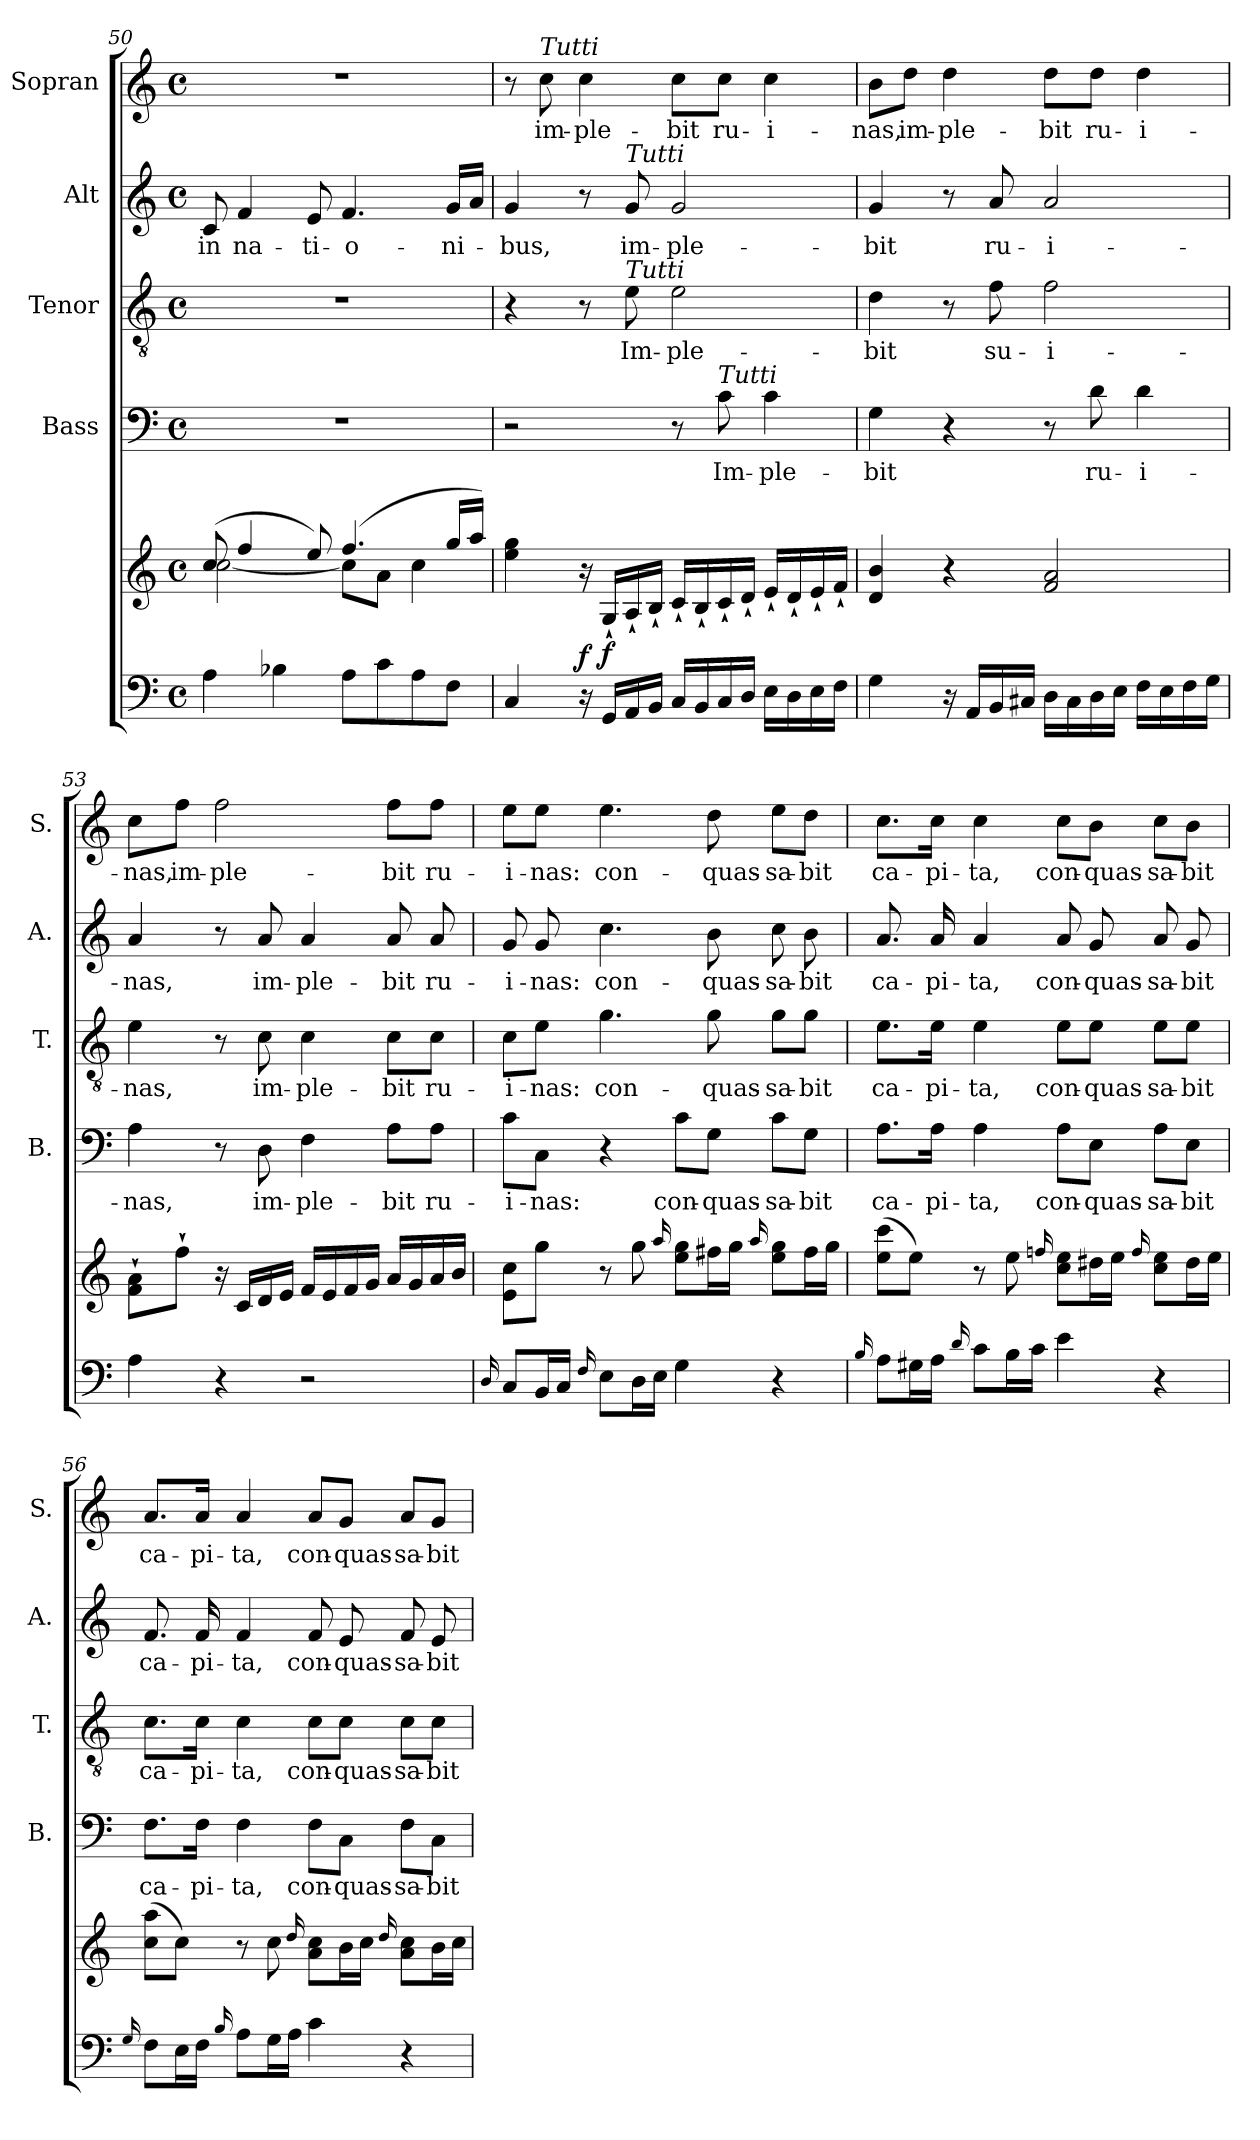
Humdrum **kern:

**kern	**kern	**dynam	**kern	**text	**kern	**text	**kern	**text	**kern	**text
*part5	*part5	*part5	*part4	*part4	*part3	*part3	*part2	*part2	*part1	*part1
*staff6	*staff5	*staff5/6	*staff4	*staff4	*staff3	*staff3	*staff2	*staff2	*staff1	*staff1
*	*	*	*I"Bass	*	*I"Tenor	*	*I"Alt	*	*I"Sopran	*
*	*	*	*I'B.	*	*I'T.	*	*I'A.	*	*I'S.	*
*clefF4	*clefG2	*	*clefF4	*	*clefGv2	*	*clefG2	*	*clefG2	*
*k[]	*k[]	*	*k[]	*	*k[]	*	*k[]	*	*k[]	*
*C:	*C:	*	*C:	*	*C:	*	*C:	*	*C:	*
*M4/4	*M4/4	*	*M4/4	*	*M4/4	*	*M4/4	*	*M4/4	*
*met(c)	*met(c)	*	*met(c)	*	*met(c)	*	*met(c)	*	*met(c)	*
=50	=50	=50	=50	=50	=50	=50	=50	=50	=50	=50
*	*^	*	*	*	*	*	*	*	*	*
!	!	!	!	!	!	!	!	!	!LO:LY:b	!	!
4A\	(8cc/	[<2cc\	.	1r	.	1r	.	8c/	in	1r	.
!	!	!	!	!	!	!	!	!	!LO:LY:b	!	!
.	4ff/	.	.	.	.	.	.	4f/	na-	.	.
4B-X\	.	.	.	.	.	.	.	.	.	.	.
!	!	!	!	!	!	!	!	!	!LO:LY:b	!	!
.	8ee/)	.	.	.	.	.	.	8e/	-ti-	.	.
!	!	!	!	!	!	!	!	!	!LO:LY:b	!	!
8A\L	(4.ff/	8cc\L]	.	.	.	.	.	4.f/	-o-	.	.
8c\	.	8a\J	.	.	.	.	.	.	.	.	.
8A\	.	4cc\	.	.	.	.	.	.	.	.	.
!	!	!	!	!	!	!	!	!	!LO:LY:b	!	!
8F\J	16gg/LL	.	.	.	.	.	.	16g/LL	-ni-	.	.
.	16aa/JJ)	.	.	.	.	.	.	16a/JJ	.	.	.
*	*v	*v	*	*	*	*	*	*	*	*	*
=51	=51	=51	=51	=51	=51	=51	=51	=51	=51	=51
!	!	!	!	!	!	!	!	!LO:LY:b	!	!
4C/	4ee\ 4gg\	.	2r	.	4r	.	4g/	-bus,	8r	.
!	!	!	!	!	!	!	!	!	!LO:TX:a:i:t=Tutti	!
!	!	!	!	!	!	!	!	!	!	!LO:LY:b
.	.	.	.	.	.	.	.	.	8cc\	im-
!	!	!LO:DY:a=2	!	!	!	!	!	!	!	!LO:LY:b
16r	16r	f	.	.	8r	.	8r	.	4cc\	-ple-
!	!	!LO:DY:b	!	!	!	!	!	!	!	!
16GG/LL	16G`</LL	f	.	.	.	.	.	.	.	.
!	!	!	!	!	!	!	!LO:TX:a:i:t=Tutti	!	!	!
!	!	!	!	!	!LO:TX:a:i:t=Tutti	!	!	!	!	!
!	!	!	!	!	!	!LO:LY:b	!	!LO:LY:b	!	!
16AA/	16A`</	.	.	.	8e\	Im-	8g/	im-	.	.
16BB/JJ	16B`</JJ	.	.	.	.	.	.	.	.	.
!	!	!	!	!	!	!LO:LY:b	!	!LO:LY:b	!	!LO:LY:b
16C/LL	16c`</LL	.	8r	.	2e\	-ple-	2g/	-ple-	8cc\L	-bit
16BB/	16B`</	.	.	.	.	.	.	.	.	.
!	!	!	!LO:TX:a:i:t=Tutti	!	!	!	!	!	!	!
!	!	!	!	!LO:LY:b	!	!	!	!	!	!LO:LY:b
16C/	16c`</	.	8c\	Im-	.	.	.	.	8cc\J	ru-
16D/JJ	16d`</JJ	.	.	.	.	.	.	.	.	.
!	!	!	!	!LO:LY:b	!	!	!	!	!	!LO:LY:b
16E\LL	16e`</LL	.	4c\	-ple-	.	.	.	.	4cc\	-i-
16D\	16d`</	.	.	.	.	.	.	.	.	.
16E\	16e`</	.	.	.	.	.	.	.	.	.
16F\JJ	16f`</JJ	.	.	.	.	.	.	.	.	.
!!LO:PB:g=z
=52	=52	=52	=52	=52	=52	=52	=52	=52	=52	=52
!	!	!	!	!LO:LY:b	!	!LO:LY:b	!	!LO:LY:b	!	!LO:LY:b
4G\	4d/ 4b/	.	4G\	-bit	4d\	-bit	4g/	-bit	8b\L	-nas,
!	!	!	!	!	!	!	!	!	!	!LO:LY:b
.	.	.	.	.	.	.	.	.	8dd\J	im-
!	!	!	!	!	!	!	!	!	!	!LO:LY:b
16r	4r	.	4r	.	8r	.	8r	.	4dd\	-ple-
16AA/LL	.	.	.	.	.	.	.	.	.	.
!	!	!	!	!	!	!LO:LY:b	!	!LO:LY:b	!	!
16BB/	.	.	.	.	8f\	su-	8a/	ru-	.	.
16C#X/JJ	.	.	.	.	.	.	.	.	.	.
!	!	!	!	!	!	!LO:LY:b	!	!LO:LY:b	!	!LO:LY:b
16D\LL	2f/ 2a/	.	8r	.	2f\	-i-	2a/	-i-	8dd\L	-bit
16C#\	.	.	.	.	.	.	.	.	.	.
!	!	!	!	!LO:LY:b	!	!	!	!	!	!LO:LY:b
16D\	.	.	8d\	ru-	.	.	.	.	8dd\J	ru-
16E\JJ	.	.	.	.	.	.	.	.	.	.
!	!	!	!	!LO:LY:b	!	!	!	!	!	!LO:LY:b
16F\LL	.	.	4d\	-i-	.	.	.	.	4dd\	-i-
16E\	.	.	.	.	.	.	.	.	.	.
16F\	.	.	.	.	.	.	.	.	.	.
16G\JJ	.	.	.	.	.	.	.	.	.	.
=53	=53	=53	=53	=53	=53	=53	=53	=53	=53	=53
!	!	!	!	!LO:LY:b	!	!LO:LY:b	!	!LO:LY:b	!	!LO:LY:b
4A\	8f\`> 8a\`>L	.	4A\	-nas,	4e\	-nas,	4a/	-nas,	8cc\L	-nas,
!	!	!	!	!	!	!	!	!	!	!LO:LY:b
.	8ff`>\J	.	.	.	.	.	.	.	8ff\J	im-
!	!	!	!	!	!	!	!	!	!	!LO:LY:b
4r	16r	.	8r	.	8r	.	8r	.	2ff\	-ple-
.	16c/LL	.	.	.	.	.	.	.	.	.
!	!	!	!	!LO:LY:b	!	!LO:LY:b	!	!LO:LY:b	!	!
.	16d/	.	8D\	im-	8c\	im-	8a/	im-	.	.
.	16e/JJ	.	.	.	.	.	.	.	.	.
!	!	!	!	!LO:LY:b	!	!LO:LY:b	!	!LO:LY:b	!	!
2r	16f/LL	.	4F\	-ple-	4c\	-ple-	4a/	-ple-	.	.
.	16e/	.	.	.	.	.	.	.	.	.
.	16f/	.	.	.	.	.	.	.	.	.
.	16g/JJ	.	.	.	.	.	.	.	.	.
!	!	!	!	!LO:LY:b	!	!LO:LY:b	!	!LO:LY:b	!	!LO:LY:b
.	16a/LL	.	8A\L	-bit	8c\L	-bit	8a/	-bit	8ff\L	-bit
.	16g/	.	.	.	.	.	.	.	.	.
!	!	!	!	!LO:LY:b	!	!LO:LY:b	!	!LO:LY:b	!	!LO:LY:b
.	16a/	.	8A\J	ru-	8c\J	ru-	8a/	ru-	8ff\J	ru-
.	16b/JJ	.	.	.	.	.	.	.	.	.
=54	=54	=54	=54	=54	=54	=54	=54	=54	=54	=54
16qqD/	.	.	.	.	.	.	.	.	.	.
!	!	!	!	!LO:LY:b	!	!LO:LY:b	!	!LO:LY:b	!	!LO:LY:b
8C/L	8e\ 8cc\L	.	8c\L	-i-	8c\L	-i-	8g/	-i-	8ee\L	-i-
!	!	!	!	!LO:LY:b	!	!LO:LY:b	!	!LO:LY:b	!	!LO:LY:b
16BB/L	8gg\J	.	8C\J	-nas:	8e\J	-nas:	8g/	-nas:	8ee\J	-nas:
16C/JJ	.	.	.	.	.	.	.	.	.	.
16qqF/	.	.	.	.	.	.	.	.	.	.
!	!	!	!	!	!	!LO:LY:b	!	!LO:LY:b	!	!LO:LY:b
8E\L	8r	.	4r	.	4.g\	con-	4.cc\	con-	4.ee\	con-
16D\L	8gg\	.	.	.	.	.	.	.	.	.
16E\JJ	.	.	.	.	.	.	.	.	.	.
.	16qqaa/	.	.	.	.	.	.	.	.	.
!	!	!	!	!LO:LY:b	!	!	!	!	!	!
4G\	8ee\ 8gg\L	.	8c\L	con-	.	.	.	.	.	.
!	!	!	!	!LO:LY:b	!	!LO:LY:b	!	!LO:LY:b	!	!LO:LY:b
.	16ff#X\L	.	8G\J	-quas-	8g\	-quas-	8b\	-quas-	8dd\	-quas-
.	16gg\JJ	.	.	.	.	.	.	.	.	.
.	16qqaa/	.	.	.	.	.	.	.	.	.
!	!	!	!	!LO:LY:b	!	!LO:LY:b	!	!LO:LY:b	!	!LO:LY:b
4r	8ee\ 8gg\L	.	8c\L	-sa-	8g\L	-sa-	8cc\	-sa-	8ee\L	-sa-
!	!	!	!	!LO:LY:b	!	!LO:LY:b	!	!LO:LY:b	!	!LO:LY:b
.	16ff#\L	.	8G\J	-bit	8g\J	-bit	8b\	-bit	8dd\J	-bit
.	16gg\JJ	.	.	.	.	.	.	.	.	.
!!LO:LB:g=z
=55	=55	=55	=55	=55	=55	=55	=55	=55	=55	=55
16qqB/	.	.	.	.	.	.	.	.	.	.
!	!	!	!	!LO:LY:b	!	!LO:LY:b	!	!LO:LY:b	!	!LO:LY:b
8A\L	(>8ee\ 8ccc\L	.	8.A\L	ca-	8.e\L	ca-	8.a/	ca-	8.cc\L	ca-
16G#X\L	8ee\J)	.	.	.	.	.	.	.	.	.
!	!	!	!	!LO:LY:b	!	!LO:LY:b	!	!LO:LY:b	!	!LO:LY:b
16A\JJ	.	.	16A\Jk	-pi-	16e\Jk	-pi-	16a/	-pi-	16cc\Jk	-pi-
16qqd/	.	.	.	.	.	.	.	.	.	.
!	!	!	!	!LO:LY:b	!	!LO:LY:b	!	!LO:LY:b	!	!LO:LY:b
8c\L	8r	.	4A\	-ta,	4e\	-ta,	4a/	-ta,	4cc\	-ta,
16B\L	8ee\	.	.	.	.	.	.	.	.	.
16c\JJ	.	.	.	.	.	.	.	.	.	.
.	16qqffn/	.	.	.	.	.	.	.	.	.
!	!	!	!	!LO:LY:b	!	!LO:LY:b	!	!LO:LY:b	!	!LO:LY:b
4e\	8cc\ 8ee\L	.	8A\L	con-	8e\L	con-	8a/	con-	8cc\L	con-
!	!	!	!	!LO:LY:b	!	!LO:LY:b	!	!LO:LY:b	!	!LO:LY:b
.	16dd#X\L	.	8E\J	-quas-	8e\J	-quas-	8g/	-quas-	8b\J	-quas-
.	16ee\JJ	.	.	.	.	.	.	.	.	.
.	16qqff/	.	.	.	.	.	.	.	.	.
!	!	!	!	!LO:LY:b	!	!LO:LY:b	!	!LO:LY:b	!	!LO:LY:b
4r	8cc\ 8ee\L	.	8A\L	-sa-	8e\L	-sa-	8a/	-sa-	8cc\L	-sa-
!	!	!	!	!LO:LY:b	!	!LO:LY:b	!	!LO:LY:b	!	!LO:LY:b
.	16dd#\L	.	8E\J	-bit	8e\J	-bit	8g/	-bit	8b\J	-bit
.	16ee\JJ	.	.	.	.	.	.	.	.	.
=56	=56	=56	=56	=56	=56	=56	=56	=56	=56	=56
16qqG/	.	.	.	.	.	.	.	.	.	.
!	!	!	!	!LO:LY:b	!	!LO:LY:b	!	!LO:LY:b	!	!LO:LY:b
8F\L	(>8cc\ 8aa\L	.	8.F\L	ca-	8.c\L	ca-	8.f/	ca-	8.a/L	ca-
16E\L	8cc\J)	.	.	.	.	.	.	.	.	.
!	!	!	!	!LO:LY:b	!	!LO:LY:b	!	!LO:LY:b	!	!LO:LY:b
16F\JJ	.	.	16F\Jk	-pi-	16c\Jk	-pi-	16f/	-pi-	16a/Jk	-pi-
16qqB/	.	.	.	.	.	.	.	.	.	.
!	!	!	!	!LO:LY:b	!	!LO:LY:b	!	!LO:LY:b	!	!LO:LY:b
8A\L	8r	.	4F\	-ta,	4c\	-ta,	4f/	-ta,	4a/	-ta,
16G\L	8cc\	.	.	.	.	.	.	.	.	.
16A\JJ	.	.	.	.	.	.	.	.	.	.
.	16qqdd/	.	.	.	.	.	.	.	.	.
!	!	!	!	!LO:LY:b	!	!LO:LY:b	!	!LO:LY:b	!	!LO:LY:b
4c\	8a\ 8cc\L	.	8F\L	con-	8c\L	con-	8f/	con-	8a/L	con-
!	!	!	!	!LO:LY:b	!	!LO:LY:b	!	!LO:LY:b	!	!LO:LY:b
.	16b\L	.	8C\J	-quas-	8c\J	-quas-	8e/	-quas-	8g/J	-quas-
.	16cc\JJ	.	.	.	.	.	.	.	.	.
.	16qqdd/	.	.	.	.	.	.	.	.	.
!	!	!	!	!LO:LY:b	!	!LO:LY:b	!	!LO:LY:b	!	!LO:LY:b
4r	8a\ 8cc\L	.	8F\L	-sa-	8c\L	-sa-	8f/	-sa-	8a/L	-sa-
!	!	!	!	!LO:LY:b	!	!LO:LY:b	!	!LO:LY:b	!	!LO:LY:b
.	16b\L	.	8C\J	-bit	8c\J	-bit	8e/	-bit	8g/J	-bit
.	16cc\JJ	.	.	.	.	.	.	.	.	.
=	=	=	=	=	=	=	=	=	=	=
*-	*-	*-	*-	*-	*-	*-	*-	*-	*-	*-
